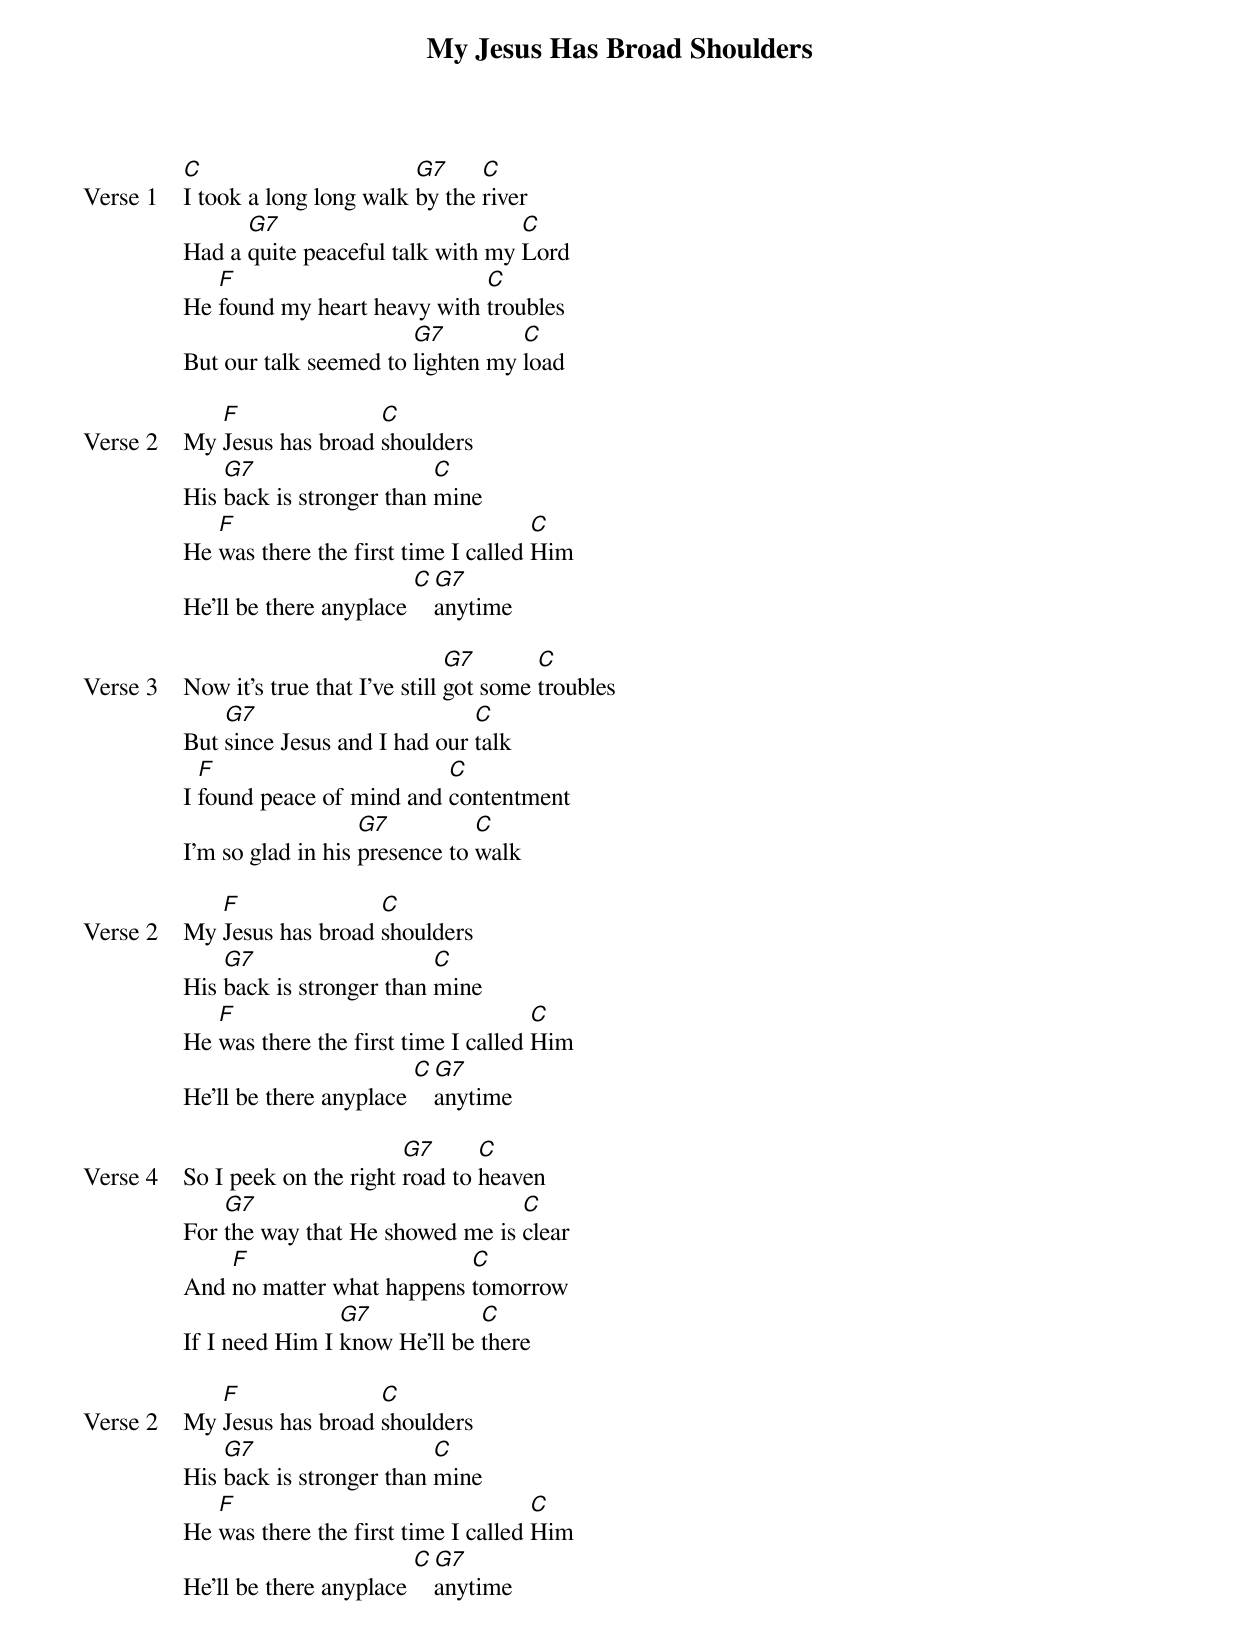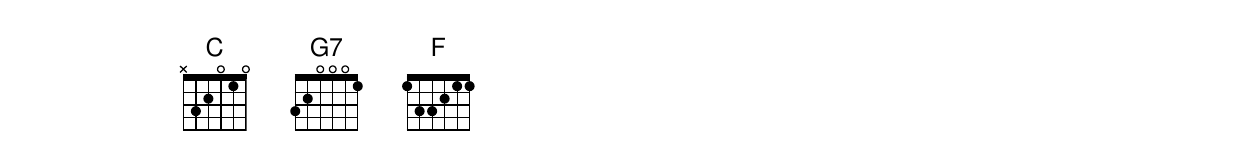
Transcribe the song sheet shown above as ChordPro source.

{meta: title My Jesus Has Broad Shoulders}
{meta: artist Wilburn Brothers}
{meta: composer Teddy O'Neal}
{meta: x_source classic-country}
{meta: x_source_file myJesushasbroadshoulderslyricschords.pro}
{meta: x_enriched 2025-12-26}

{start_of_verse: Verse 1}
[C]I took a long long walk [G7]by the [C]river
Had a [G7]quite peaceful talk with my [C]Lord
He [F]found my heart heavy with [C]troubles
But our talk seemed to [G7]lighten my [C]load
{end_of_verse}

{start_of_verse: Verse 2}
My [F]Jesus has broad [C]shoulders
His [G7]back is stronger than [C]mine
He [F]was there the first time I called [C]Him
He'll be there anyplace [C][G7]anytime
{end_of_verse}

{start_of_verse: Verse 3}
Now it's true that I've still [G7]got some [C]troubles
But [G7]since Jesus and I had our [C]talk
I [F]found peace of mind and [C]contentment
I'm so glad in his [G7]presence to [C]walk
{end_of_verse}

{start_of_verse: Verse 2}
My [F]Jesus has broad [C]shoulders
His [G7]back is stronger than [C]mine
He [F]was there the first time I called [C]Him
He'll be there anyplace [C][G7]anytime
{end_of_verse}

{start_of_verse: Verse 4}
So I peek on the right [G7]road to [C]heaven
For [G7]the way that He showed me is [C]clear
And [F]no matter what happens [C]tomorrow
If I need Him I [G7]know He'll be [C]there
{end_of_verse}

{start_of_verse: Verse 2}
My [F]Jesus has broad [C]shoulders
His [G7]back is stronger than [C]mine
He [F]was there the first time I called [C]Him
He'll be there anyplace [C][G7]anytime
{end_of_verse}
